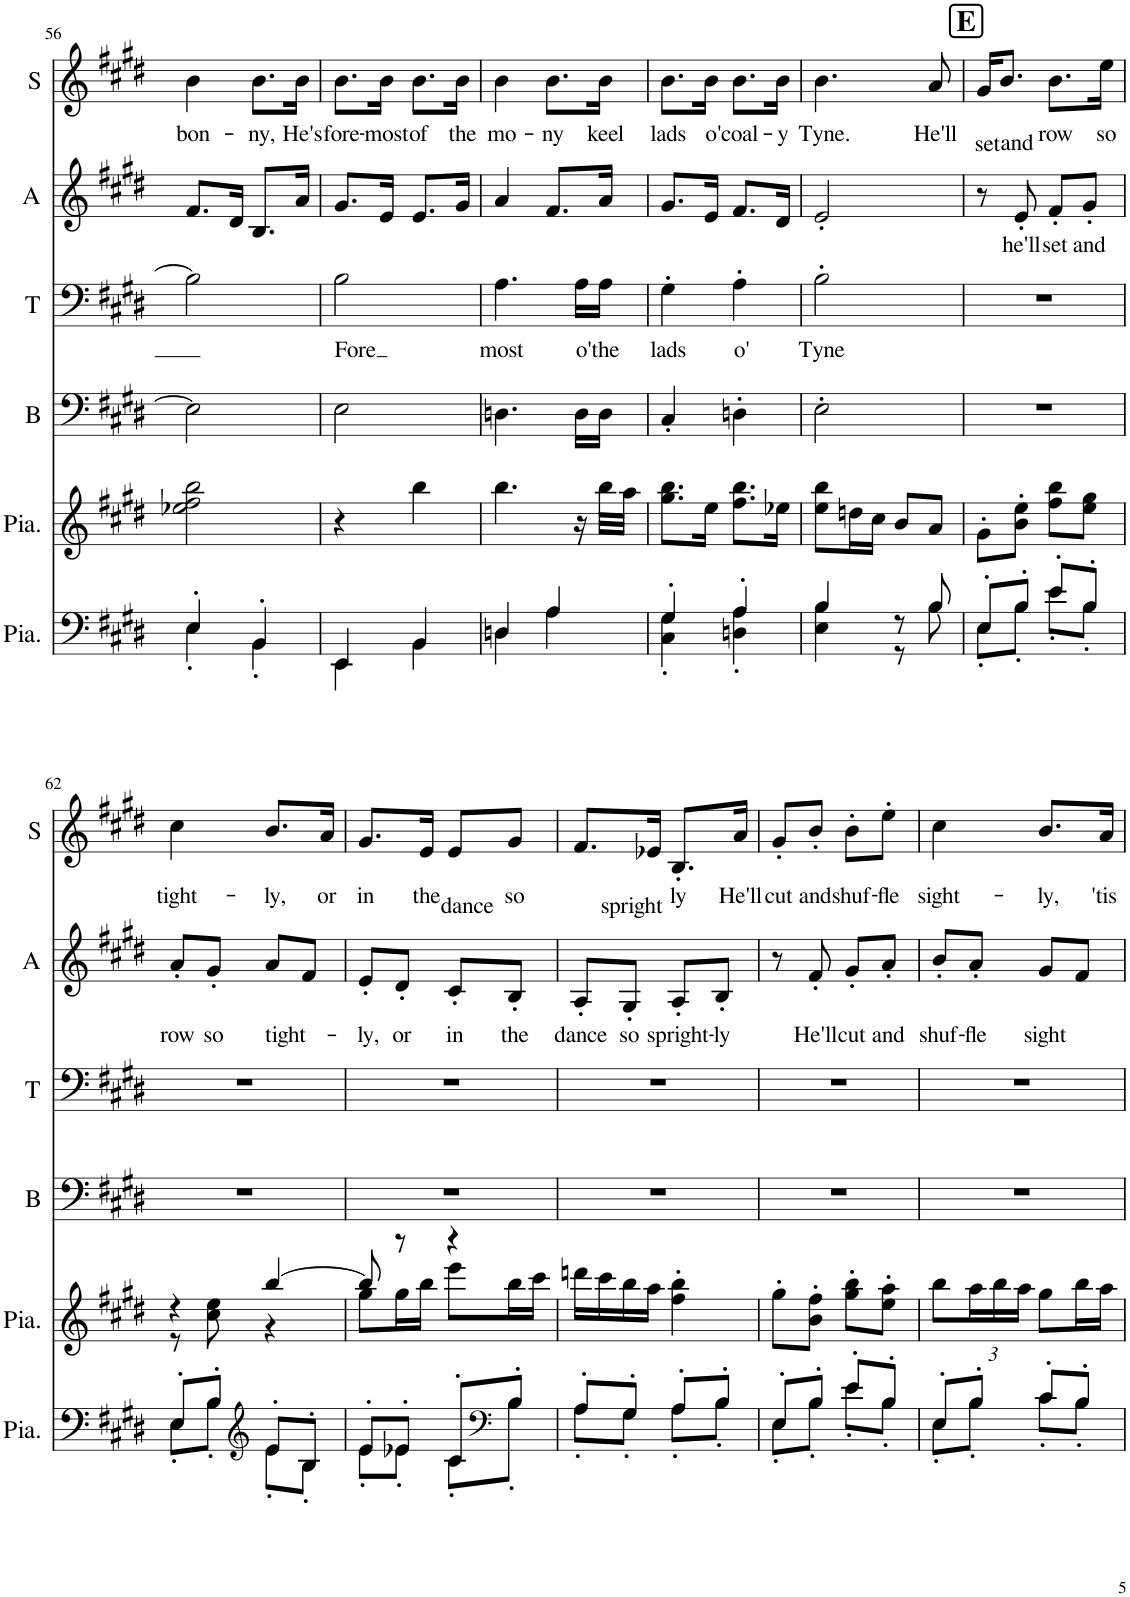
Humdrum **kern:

**kern	**kern	**kern	**kern	**text	**kern	**text	**kern	**text
*part6	*part5	*part4	*part3	*part3	*part2	*part2	*part1	*part1
*staff6	*staff5	*staff4	*staff3	*staff3	*staff2	*staff2	*staff1	*staff1
*I"Piano	*I"Piano	*I"Basse	*I"Ténor	*	*I"Alto	*	*I"Soprano	*
*I'Pia.	*I'Pia.	*I'B	*I'T	*	*I'A	*	*I'S	*
!!LO:PB:g=z
*clefF4	*clefG2	*clefF4	*clefF4	*	*clefG2	*	*clefG2	*
*k[f#c#g#d#]	*k[f#c#g#d#]	*k[f#c#g#d#]	*k[f#c#g#d#]	*	*k[f#c#g#d#]	*	*k[f#c#g#d#]	*
*M2/4	*M2/4	*M2/4	*M2/4	*	*M2/4	*	*M2/4	*
=56	=56	=56	=56	=56	=56	=56	=56	=56
*^	*	*	*	*	*	*	*	*
!	!	!	!	!	!	!	!	!	!LO:LY:b
4E'/	4E'\	2ee-X\ 2ff#\ 2bb\	2E\]	2B\]	.	8.f#/L	.	4b\	bon-
.	.	.	.	.	.	16d#/Jk	.	.	.
!	!	!	!	!	!	!	!	!	!LO:LY:b
4BB'/	4BB'\	.	.	.	.	8.B/L	.	8.b\L	-ny,
!	!	!	!	!	!	!	!	!	!LO:LY:b
.	.	.	.	.	.	16a/Jk	.	16b\Jk	He's
=57	=57	=57	=57	=57	=57	=57	=57	=57	=57
!	!	!	!	!	!LO:LY:b	!	!	!	!LO:LY:b
4EE/	4EE\	4r	2E\	2B\	Fore	8.g#/L	.	8.b\L	fore-
!	!	!	!	!	!	!	!	!	!LO:LY:b
.	.	.	.	.	.	16e/Jk	.	16b\Jk	-most
!	!	!	!	!	!	!	!	!	!LO:LY:b
4BB/	4BB\	4bb\	.	.	.	8.e/L	.	8.b\L	of
!	!	!	!	!	!	!	!	!	!LO:LY:b
.	.	.	.	.	.	16g#/Jk	.	16b\Jk	the
=58	=58	=58	=58	=58	=58	=58	=58	=58	=58
!	!	!	!	!	!LO:LY:b	!	!	!	!LO:LY:b
4Dn/	4D\	4.bb\	4.Dn\	4.A\	most	4a/	.	4b\	mo-
!	!	!	!	!	!	!	!	!	!LO:LY:b
4A/	4A\	.	.	.	.	8.f#/L	.	8.b\L	-ny
!	!	!	!	!	!LO:LY:b	!	!	!	!
.	.	16r	16D\LL	16A\LL	o'	.	.	.	.
!	!	!	!	!	!LO:LY:b	!	!	!	!LO:LY:b
.	.	32bb\LLL	16D\JJ	16A\JJ	the	16a/Jk	.	16b\Jk	keel
.	.	32aa\JJJ	.	.	.	.	.	.	.
=59	=59	=59	=59	=59	=59	=59	=59	=59	=59
!	!	!	!	!	!LO:LY:b	!	!	!	!LO:LY:b
4G#'/	4C#\' 4G#\'	8.gg#\ 8.bb\L	4C#'/	4G#'\	lads	8.g#/L	.	8.b\L	lads
!	!	!	!	!	!	!	!	!	!LO:LY:b
.	.	16ee\Jk	.	.	.	16e/Jk	.	16b\Jk	o'
!	!	!	!	!	!LO:LY:b	!	!	!	!LO:LY:b
4A'/	4Dn\' 4A\'	8.ff#\ 8.bb\L	4Dn'\	4A'\	o'	8.f#/L	.	8.b\L	coal-
!	!	!	!	!	!	!	!	!	!LO:LY:b
.	.	16ee-X\Jk	.	.	.	16d#/Jk	.	16b\Jk	-y
!!LO:REH:place=s1:a:B:cj:fs=14:t=E:qo=1.5
=60	=60	=60	=60	=60	=60	=60	=60	=60	=60
!	!	!	!	!	!LO:LY:b	!	!	!	!LO:LY:b
4B/	4E\ 4B\	8ee\ 8bb\L	2E'\	2B'\	Tyne	2e'/	.	4.b\	Tyne.
.	.	16ddn\L	.	.	.	.	.	.	.
.	.	16cc#\JJ	.	.	.	.	.	.	.
8r	8r	8b/L	.	.	.	.	.	.	.
!	!	!	!	!	!	!	!	!	!LO:LY:b
8B/	8B\	8a/J	.	.	.	.	.	8a/	He'll
=61	=61	=61	=61	=61	=61	=61	=61	=61	=61
!	!	!	!	!	!	!	!	!	!LO:LY:b
8E'/L	8E'\L	8g#'\L	2r	2r	.	8r	.	16g#/KL	set
!	!	!	!	!	!	!	!	!	!LO:LY:b
.	.	.	.	.	.	.	.	8.b/J	and
!	!	!	!	!	!	!	!LO:LY:b	!	!
8B'/J	8B'\J	8b\' 8ee\'J	.	.	.	8e'/	he'll	.	.
!	!	!	!	!	!	!	!LO:LY:b	!	!LO:LY:b
8e'/L	8e'\L	8ff#\ 8bb\L	.	.	.	8f#'/L	set	8.b\L	row
!	!	!	!	!	!	!	!LO:LY:b	!	!
8B'/J	8B'\J	8ee\ 8gg#\J	.	.	.	8g#'/J	and	.	.
!	!	!	!	!	!	!	!	!	!LO:LY:b
.	.	.	.	.	.	.	.	16ee\Jk	so
!!LO:LB:g=z
=62	=62	=62	=62	=62	=62	=62	=62	=62	=62
*	*	*^	*	*	*	*	*	*	*
!	!	!	!	!	!	!	!	!LO:LY:b	!	!LO:LY:b
8E'/L	8E'\L	4r	8r	2r	2r	.	8a'/L	row	4cc#\	tight-
!	!	!	!	!	!	!	!	!LO:LY:b	!	!
8B'/J	8B'\J	.	8cc#\ 8ee\	.	.	.	8g#'/J	so	.	.
*clefG2	*	*	*	*	*	*	*	*	*	*
!	!	!	!	!	!	!	!	!LO:LY:b	!	!LO:LY:b
8e'/L	8e'\L	[4bb/	4r	.	.	.	8a/L	tight-	8.b/L	-ly,
8B'/J	8B'\J	.	.	.	.	.	8f#/J	.	.	.
!	!	!	!	!	!	!	!	!	!	!LO:LY:b
.	.	.	.	.	.	.	.	.	16a/Jk	or
=63	=63	=63	=63	=63	=63	=63	=63	=63	=63	=63
!	!	!	!	!	!	!	!	!LO:LY:b	!	!LO:LY:b
8e'/L	8e'\L	8bb/]	8gg#\L	2r	2r	.	8e'/L	-ly,	8.g#/L	in
!	!	!	!	!	!	!	!	!LO:LY:b	!	!
8e-X'/J	8e-'\J	8r	16gg#\L	.	.	.	8d#'/J	or	.	.
!	!	!	!	!	!	!	!	!	!	!LO:LY:b
.	.	.	16bb\JJ	.	.	.	.	.	16e/Jk	the
!	!	!	!	!	!	!	!	!LO:LY:b	!	!LO:LY:b
8c#'/L	8c#'\L	4r	8eee\L	.	.	.	8c#'/L	in	8e/L	dance
*clefF4	*	*	*	*	*	*	*	*	*	*
!	!	!	!	!	!	!	!	!LO:LY:b	!	!LO:LY:b
8B'/J	8B'\J	.	16bb\L	.	.	.	8B'/J	the	8g#/J	so
.	.	.	16ccc#\JJ	.	.	.	.	.	.	.
=64	=64	=64	=64	=64	=64	=64	=64	=64	=64	=64
!	!	!	!	!	!	!	!	!LO:LY:b	!	!LO:LY:b
*	*	*v	*v	*	*	*	*	*	*	*
8A'/L	8A'\L	16dddn\LL	2r	2r	.	8A'/L	dance	8.f#/L	spright
.	.	16ccc#\	.	.	.	.	.	.	.
!	!	!	!	!	!	!	!LO:LY:b	!	!
8G#'/J	8G#'\J	16bb\	.	.	.	8G#'/J	so	.	.
.	.	16aa\JJ	.	.	.	.	.	16e-X/Jk	.
!	!	!	!	!	!	!	!LO:LY:b	!	!LO:LY:b
8A'/L	8A'\L	4ff#\' 4bb\'	.	.	.	8A'/L	spright-	8.B'/L	ly
!	!	!	!	!	!	!	!LO:LY:b	!	!
8B'/J	8B'\J	.	.	.	.	8B'/J	-ly	.	.
!	!	!	!	!	!	!	!	!	!LO:LY:b
.	.	.	.	.	.	.	.	16a/Jk	He'll
=65	=65	=65	=65	=65	=65	=65	=65	=65	=65
!	!	!	!	!	!	!	!	!	!LO:LY:b
8E'/L	8E'\L	8gg#'\L	2r	2r	.	8r	.	8g#'/L	cut
!	!	!	!	!	!	!	!LO:LY:b	!	!LO:LY:b
8B'/J	8B'\J	8b\' 8ff#\'J	.	.	.	8f#'/	He'll	8b'/J	and
!	!	!	!	!	!	!	!LO:LY:b	!	!LO:LY:b
8e'/L	8e'\L	8gg#\' 8bb\'L	.	.	.	8g#'/L	cut	8b'\L	shuf-
!	!	!	!	!	!	!	!LO:LY:b	!	!LO:LY:b
8B'/J	8B'\J	8ee\' 8aa\'J	.	.	.	8a'/J	and	8ee'\J	-fle
=66	=66	=66	=66	=66	=66	=66	=66	=66	=66
!	!	!	!	!	!	!	!LO:LY:b	!	!LO:LY:b
8E'/L	8E'\L	8bb\L	2r	2r	.	8b'/L	shuf-	4cc#\	sight-
*	*	*Xbrackettup	*	*	*	*	*	*	*
!	!	!	!	!	!	!	!LO:LY:b	!	!
8B'/J	8B'\J	24aa\L	.	.	.	8a'/J	-fle	.	.
.	.	24bb\	.	.	.	.	.	.	.
.	.	24aa\JJ	.	.	.	.	.	.	.
!	!	!	!	!	!	!	!LO:LY:b	!	!LO:LY:b
8c#'/L	8c#'\L	8gg#\L	.	.	.	8g#/L	-sight	8.b/L	-ly,
8B'/J	8B'\J	16bb\L	.	.	.	8f#/J	.	.	.
!	!	!	!	!	!	!	!	!	!LO:LY:b
.	.	16aa\JJ	.	.	.	.	.	16a/Jk	'tis
*v	*v	*	*	*	*	*	*	*	*
=	=	=	=	=	=	=	=	=
*-	*-	*-	*-	*-	*-	*-	*-	*-
